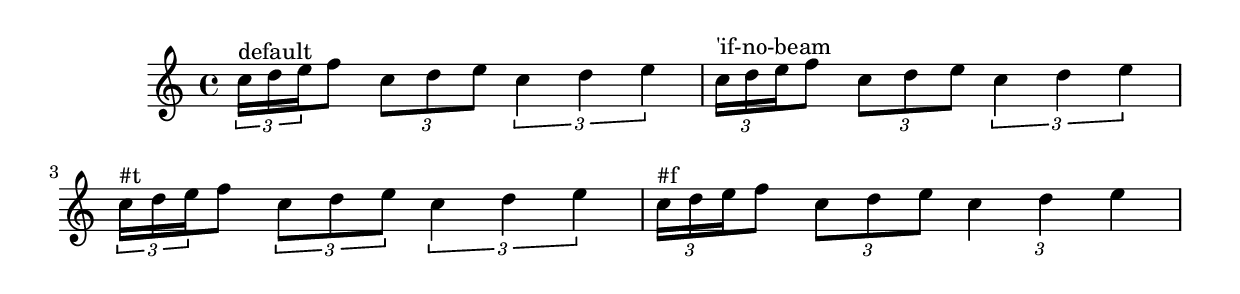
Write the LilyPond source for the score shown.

%% Do not edit this file; it is automatically
%% generated from LSR http://lsr.dsi.unimi.it
%% This file is in the public domain.
\version "2.12.2"

\header {
  lsrtags = "rhythms, tweaks-and-overrides"

%% Translation of GIT committish: fa19277d20f8ab0397c560eb0e7b814bd804ecec

  texidoces = "
El comportamiento predeterminado de la visibilidad de los corchetes de
grupo de valoración especial es imprimir el corchete a no ser que haya
una barra de la misma longitud que el grupo especial.  Para controlar
la visibilidad de los corchetes de grupo, establezca la propiedad
@code{'bracket-visibility} a @code{#t} (imprimir el corchete siempre),
@code{#f} (no imprimirlo nunca) o @code{#'if-no-beam} (imprimir el
corchete solamente si no hay barra).

"

  doctitlees = "Controlar la visibilidad de los corchetes de grupo especial"

%% Translation of GIT committish: 190a067275167c6dc9dd0afef683d14d392b7033

  texidocfr = "
Selon la tradition, les crochets indicateurs de nolet sont toujours
imprimés sauf dans le cas où ils seraient de la même longuer qu'une
ligature.  LilyPond permet, au travers de la propriété
@code{'bracket-visibility}, de contôler précisément leur
affichage@tie{}: déterminée à @code{#t}, ils seront toujours
imprimés@tie{}; @code{#f} permet de ne jamais les imprimer, et
@code{#'if-no-beam} les imprimera en l'absence de ligature.

"
  doctitlefr = "Contrôle de l'impression des crochets de nolet"


  texidoc = "
The default behavior of tuplet-bracket visibility is to print a bracket
unless there is a beam of the same length as the tuplet. To control the
visibility of tuplet brackets, set the property
@code{'bracket-visibility} to either @code{#t} (always print a
bracket), @code{#f} (never print a bracket) or @code{#'if-no-beam}
(only print a bracket if there is no beam).

"
  doctitle = "Controlling tuplet bracket visibility"
} % begin verbatim

music = \relative c'' {
  \times 2/3 { c16[ d e } f8]
  \times 2/3 { c8 d e }
  \times 2/3 { c4 d e }
}

\new Voice {
  \relative c' {
    << \music s4^"default" >>
    \override TupletBracket #'bracket-visibility = #'if-no-beam
    << \music s4^"'if-no-beam" >>
    \override TupletBracket #'bracket-visibility = ##t
    << \music s4^"#t" >>
    \override TupletBracket #'bracket-visibility = ##f
    << \music s4^"#f" >>
  }
}


